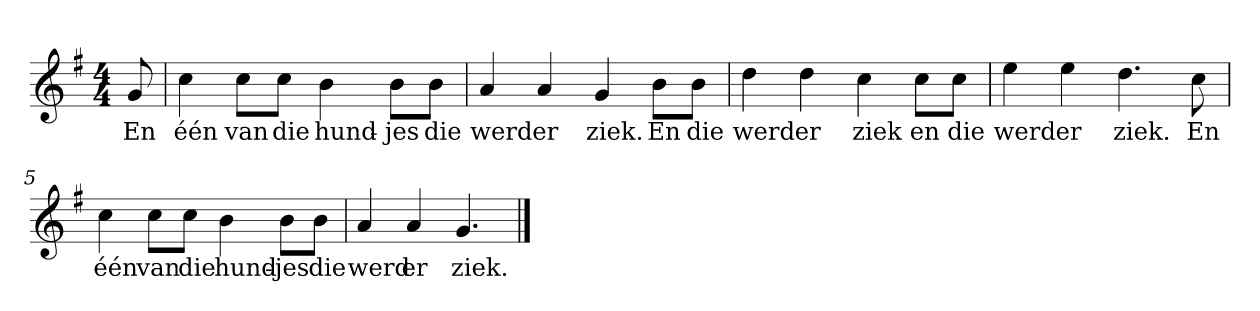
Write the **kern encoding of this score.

**kern	**text
*part1	*part1
*staff1	*staff1
*clefG2	*
*k[f#]	*
*G:	*
*M4/4	*
*MM120	*
=	=
8g	En
=1	=1
4cc	één
8cc\L	van
8cc\J	die
4b	hund-
8b\L	-jes
8b\J	die
=2	=2
4a	werd
4a	er
4g	ziek.
8b\L	En
8b\J	die
=3	=3
4dd	werd
4dd	er
4cc	ziek
8cc\L	en
8cc\J	die
=4	=4
4ee	werd
4ee	er
4.dd	ziek.
8cc	En
=5	=5
4cc	één
8cc\L	van
8cc\J	die
4b	hund-
8b\L	-jes
8b\J	die
=6	=6
4a	werd
4a	er
4.g	ziek.
==	==
*-	*-
